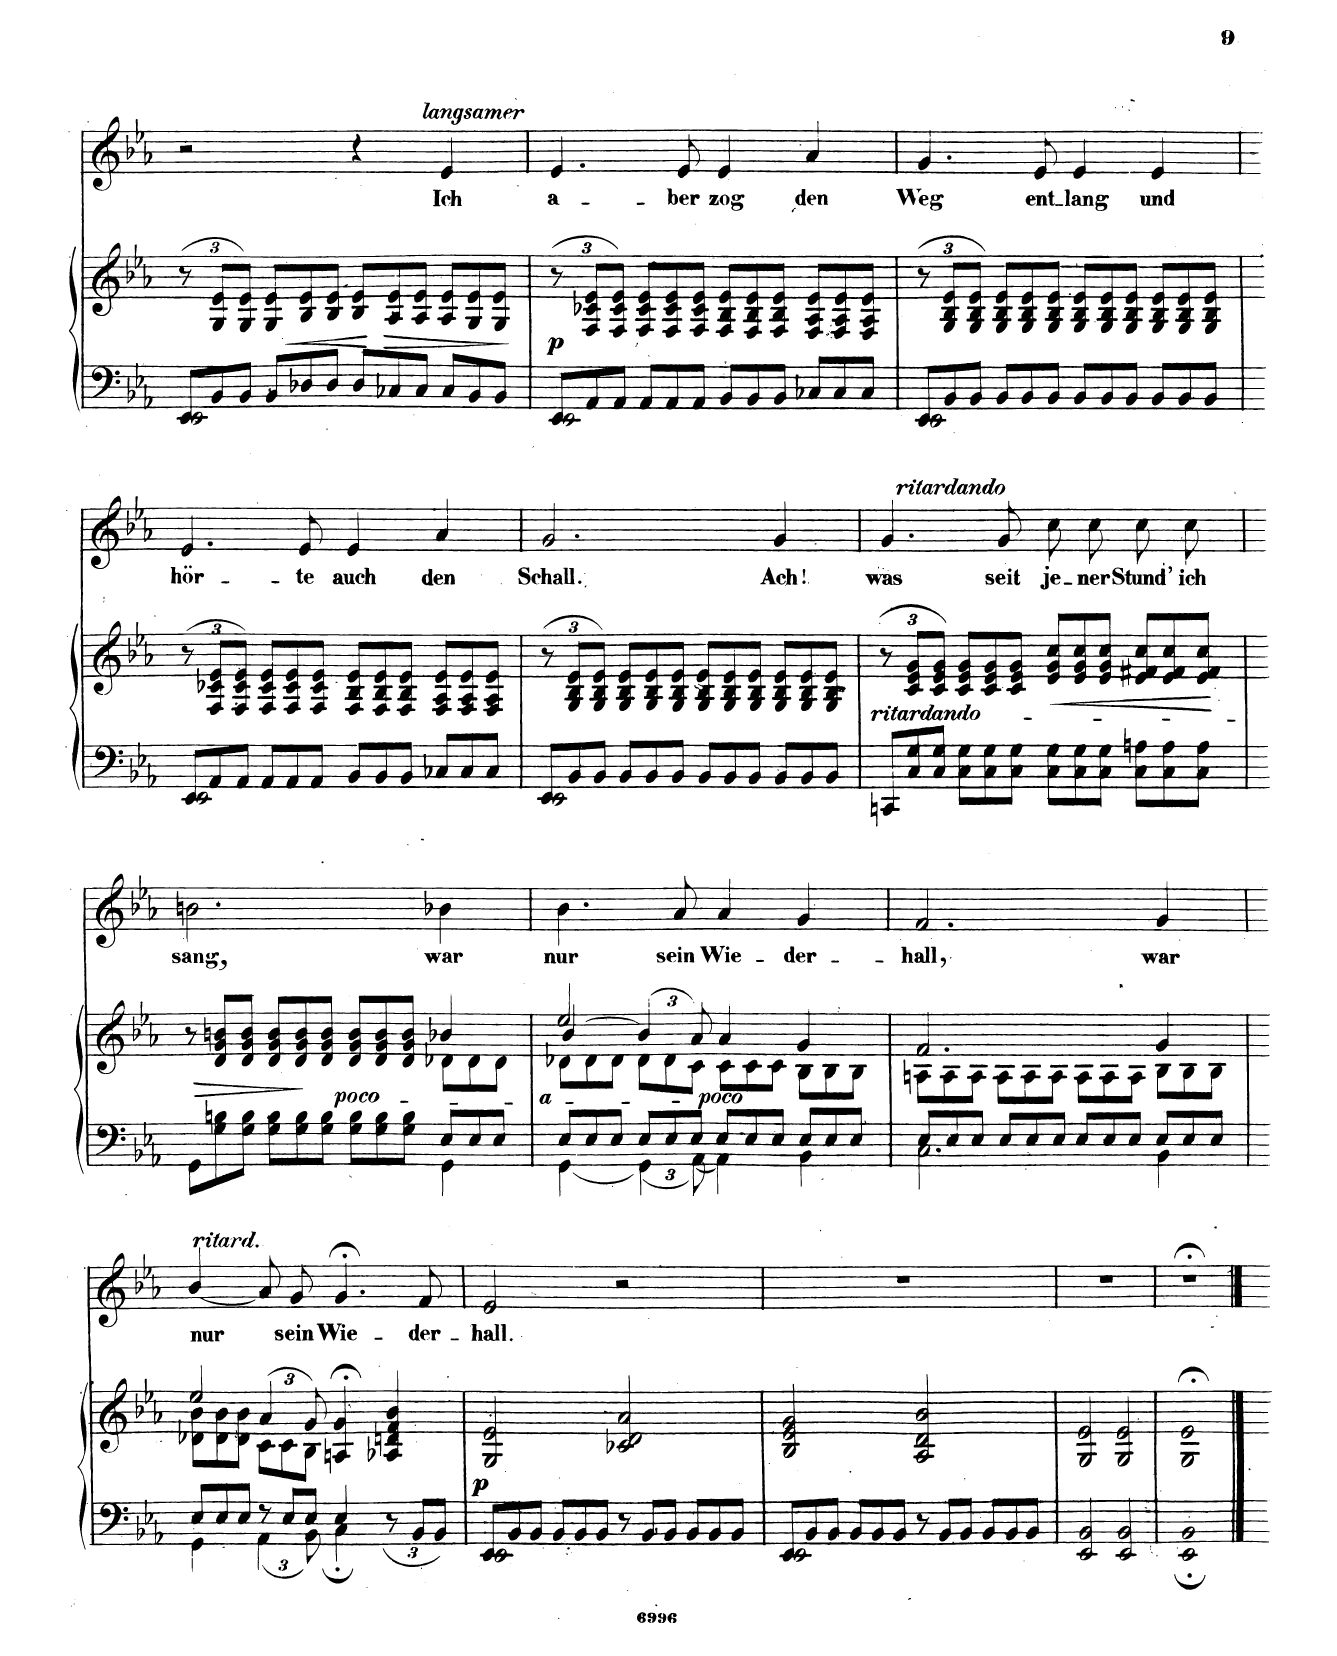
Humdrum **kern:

**kern	**kern	**dynam	**kern	**text
*part2	*part2	*part2	*part1	*part1
*staff3	*staff2	*staff2/3	*staff1	*staff1
*I"Piano	*	*	*I"Voice	*
*I'Pno	*	*	*	*
*clefF4	*clefG2	*	*clefG2	*
*k[b-e-a-]	*k[b-e-a-]	*	*k[b-e-a-]	*
*M4/4	*M4/4	*	*M4/4	*
*met(c)	*met(c)	*	*met(c)	*
*Xbrackettup	*	*	*	*
=42	=42	=42	=42	=42
*^	*^	*	*	*
12EE-/L	1EE-	1ryy	12r	.	2r	.
12BB-/	.	.	12G/ 12e-/L	.	.	.
12BB-/J	.	.	12G/ 12e-/J	.	.	.
*	*	*	*Xbrackettup	*	*	*
!	!	!	!	!LO:HP:b	!	!
12BB-/L	.	.	12G/ 12e-/L	<	.	.
12D-X/	.	.	12B-/ 12e-/	.	.	.
12D-/J	.	.	12B-/ 12e-/J	.	.	.
12D-/L	.	.	12B-/ 12e-/L	[	4r	.
!	!	!	!	!LO:HP:b	!	!
12C-X/	.	.	12A-/ 12e-/	>	.	.
12C-/J	.	.	12A-/ 12e-/J	.	.	.
!	!	!	!	!	!LO:TX:a:i:t=langsamer	!
12C-/L	.	.	12A-/ 12e-/L	.	4e-/	Ich
12BB-/	.	.	12G/ 12e-/	.	.	.
12BB-/J	.	.	12G/ 12e-/J	.	.	.
=43	=43	=43	=43	=43	=43	=43
*	*	*	*brackettup	*	*	*
!	!	!	!	!LO:DY:a	!	!
12EE-/L	1EE-	1ryy	12r	p	4.e-/	a-
12AA-/	.	.	12F/ 12c-X/ 12e-/L	.	.	.
12AA-/J	.	.	12F/ 12c-/ 12e-/J	.	.	.
*	*	*	*Xbrackettup	*	*	*
12AA-/L	.	.	12F/ 12c-/ 12e-/L	.	.	.
12AA-/	.	.	12F/ 12c-/ 12e-/	.	.	.
.	.	.	.	.	8e-/	-ber
12AA-/J	.	.	12F/ 12c-/ 12e-/J	.	.	.
12BB-/L	.	.	12F/ 12B-/ 12e-/L	.	4e-/	zog
12BB-/	.	.	12F/ 12B-/ 12e-/	.	.	.
12BB-/J	.	.	12F/ 12B-/ 12e-/J	.	.	.
12C-X/L	.	.	12F/ 12A-/ 12e-/L	.	4a-/	den
12C-/	.	.	12F/ 12A-/ 12e-/	.	.	.
12C-/J	.	.	12F/ 12A-/ 12e-/J	.	.	.
=44	=44	=44	=44	=44	=44	=44
*	*	*	*brackettup	*	*	*
12EE-/L	1EE-	1ryy	12r	.	4.g/	Weg
12BB-/	.	.	12G/ 12B-/ 12e-/L	.	.	.
12BB-/J	.	.	12G/ 12B-/ 12e-/J	.	.	.
*	*	*	*Xbrackettup	*	*	*
12BB-/L	.	.	12G/ 12B-/ 12e-/L	.	.	.
12BB-/	.	.	12G/ 12B-/ 12e-/	.	.	.
.	.	.	.	.	8e-/	ent-
12BB-/J	.	.	12G/ 12B-/ 12e-/J	.	.	.
12BB-/L	.	.	12G/ 12B-/ 12e-/L	.	4e-/	-lang
12BB-/	.	.	12G/ 12B-/ 12e-/	.	.	.
12BB-/J	.	.	12G/ 12B-/ 12e-/J	.	.	.
12BB-/L	.	.	12G/ 12B-/ 12e-/L	.	4e-/	und
12BB-/	.	.	12G/ 12B-/ 12e-/	.	.	.
12BB-/J	.	.	12G/ 12B-/ 12e-/J	.	.	.
=45	=45	=45	=45	=45	=45	=45
*	*	*	*brackettup	*	*	*
1EE-	12EE-/L	1ryy	12r	.	4.e-/	hör-
.	12AA-/	.	12F/ 12c-X/ 12e-/L	.	.	.
.	12AA-/J	.	12F/ 12c-/ 12e-/J	.	.	.
*	*	*	*Xbrackettup	*	*	*
.	12AA-/L	.	12F/ 12c-/ 12e-/L	.	.	.
.	12AA-/	.	12F/ 12c-/ 12e-/	.	.	.
.	.	.	.	.	8e-/	-te
.	12AA-/J	.	12F/ 12c-/ 12e-/J	.	.	.
.	12BB-/L	.	12F/ 12B-/ 12e-/L	.	4e-/	auch
.	12BB-/	.	12F/ 12B-/ 12e-/	.	.	.
.	12BB-/J	.	12F/ 12B-/ 12e-/J	.	.	.
.	12C-X/L	.	12F/ 12A-/ 12e-/L	.	4a-/	den
.	12C-/	.	12F/ 12A-/ 12e-/	.	.	.
.	12C-/J	.	12F/ 12A-/ 12e-/J	.	.	.
=46	=46	=46	=46	=46	=46	=46
*	*	*	*brackettup	*	*	*
1EE-	12EE-/L	1ryy	12r	.	2.g/	Schall.
.	12BB-/	.	12G/ 12B-/ 12e-/L	.	.	.
.	12BB-/J	.	12G/ 12B-/ 12e-/J	.	.	.
*	*	*	*Xbrackettup	*	*	*
.	12BB-/L	.	12G/ 12B-/ 12e-/L	.	.	.
.	12BB-/	.	12G/ 12B-/ 12e-/	.	.	.
.	12BB-/J	.	12G/ 12B-/ 12e-/J	.	.	.
.	12BB-/L	.	12G/ 12B-/ 12e-/L	.	.	.
.	12BB-/	.	12G/ 12B-/ 12e-/	.	.	.
.	12BB-/J	.	12G/ 12B-/ 12e-/J	.	.	.
.	12BB-/L	.	12G/ 12B-/ 12e-/L	.	4g/	Ach!
.	12BB-/	.	12G/ 12B-/ 12e-/	.	.	.
.	12BB-/J	.	12G/ 12B-/ 12e-/J	.	.	.
=47	=47	=47	=47	=47	=47	=47
*	*	*	*brackettup	*	*	*
!	!	!	!	!	!LO:TX:a:i:t=ritardando	!
!LO:TX:i:t=ritardando      -      -      -      -      -      -      -	!	!	!	!	!	!
1ryy	12CCn/L	1ryy	12r	.	4.g/	was
.	12C/ 12G/	.	12c/ 12e-/ 12g/L	.	.	.
.	12C/ 12G/J	.	12c/ 12e-/ 12g/J	.	.	.
*	*	*	*Xbrackettup	*	*	*
.	12C\ 12G\L	.	12c/ 12e-/ 12g/L	.	.	.
.	12C\ 12G\	.	12c/ 12e-/ 12g/	.	.	.
.	.	.	.	.	8g/	seit
.	12C\ 12G\J	.	12c/ 12e-/ 12g/J	.	.	.
!	!	!	!	!LO:HP:b	!	!
.	12C\ 12G\L	.	12e-/ 12g/ 12cc/L	<	8cc\L	je-
.	12C\ 12G\	.	12e-/ 12g/ 12cc/	.	.	.
.	.	.	.	.	8cc\J	-ner
.	12C\ 12G\J	.	12e-/ 12g/ 12cc/J	.	.	.
.	12C\ 12An\L	.	12e-/ 12f#X/ 12cc/L	.	8cc\L	Stund'
.	12C\ 12A\	.	12e-/ 12f#/ 12cc/	.	.	.
.	.	.	.	.	8cc\J	ich
.	12C\ 12A\J	.	12e-/ 12f#/ 12cc/J	.	.	.
*v	*v	*	*	*	*	*
*	*v	*v	*	*	*
.	.	]	.	.
=48	=48	=48	=48	=48
*^	*	*	*	*
*	*	*brackettup	*	*	*
*	*	*^	*	*	*
12GG\L	2.ryy	12r	2.ryy	.	2.bn\	sang,
12G\ 12Bn\	.	12d/ 12g/ 12bn/L	.	.	.	.
12G\ 12B\J	.	12d/ 12g/ 12b/J	.	.	.	.
*	*	*Xbrackettup	*	*	*	*
12G\ 12B\L	.	12d/ 12g/ 12b/L	.	[	.	.
12G\ 12B\	.	12d/ 12g/ 12b/	.	.	.	.
!LO:TX:i:t=poco             -       -       -       a     -           -         poco	!	!	!	!	!	!
12G\ 12B\J	.	12d/ 12g/ 12b/J	.	.	.	.
12G\ 12B\L	.	12d/ 12g/ 12b/L	.	.	.	.
12G\ 12B\	.	12d/ 12g/ 12b/	.	.	.	.
12G\ 12B\J	.	12d/ 12g/ 12b/J	.	.	.	.
12E-/L	4GG\	4b-X/	12d-X\L	.	4b-X\	war
12E-/	.	.	12d-\	.	.	.
12E-/J	.	.	12d-\J	.	.	.
=49	=49	=49	=49	=49	=49	=49
*	*	*	*^	*	*	*
[4GG\	12E-/L	[4b-/	12d-X\L	2ee-/	.	4.b-\	nur
.	12E-/	.	12d-\	.	.	.	.
.	12E-/J	.	12d-\J	.	.	.	.
*brackettup	*Xbrackettup	*brackettup	*Xbrackettup	*	*	*	*
6GG\]	12E-/L	6b-/]	12d-\L	.	.	.	.
.	12E-/	.	12d-\	.	.	.	.
.	.	.	.	.	.	8a-/	sein
12AA-\	12E-/J	12a-/	12c\J	.	.	.	.
4AA-\	12E-/L	4a-/	12c\L	2ryy	.	4a-/	Wie-
.	12E-/	.	12c\	.	.	.	.
.	12E-/J	.	12c\J	.	.	.	.
4BB-\	12E-/L	4g/	12B-\L	.	.	4g/	-der-
.	12E-/	.	12B-\	.	.	.	.
.	12E-/J	.	12B-\J	.	.	.	.
*	*	*	*v	*v	*	*	*
=50	=50	=50	=50	=50	=50	=50
2.C\	12E-/L	2.f/	12An\L	.	2.f/	-hall,
.	12E-/	.	12A\	.	.	.
.	12E-/J	.	12A\J	.	.	.
.	12E-/L	.	12A\L	.	.	.
.	12E-/	.	12A\	.	.	.
.	12E-/J	.	12A\J	.	.	.
.	12E-/L	.	12A\L	.	.	.
.	12E-/	.	12A\	.	.	.
.	12E-/J	.	12A\J	.	.	.
4BB-\	12E-/L	4g/	12B-\L	.	4g/	war
.	12E-/	.	12B-\	.	.	.
.	12E-/J	.	12B-\J	.	.	.
=51	=51	=51	=51	=51	=51	=51
*	*	*	*^	*	*	*
!	!	!	!	!	!	!LO:TX:a:i:t=ritard.	!
12E-/L	4AA-\	4ryy	12d-X\ 12b-\L	2ee-/	.	(4b-/	nur
12E-/	.	.	12d-\ 12b-\	.	.	.	.
12E-/J	.	.	12d-\ 12b-\J	.	.	.	.
*brackettup	*	*brackettup	*Xbrackettup	*	*	*	*
12r	6AA-\	6a-/	12c\L	.	.	8a-/L)	.
12E-/L	.	.	12c\	.	.	.	.
.	.	.	.	.	.	8g/J	sein
12E-/J	12BB-\	12g/	12B-\J	.	.	.	.
4E-/	4C;\	4An/;< 4g/;<	2ryy	2ryy	.	4.g;</	Wie-
12r	4ryy	4A-X/ 4dn/ 4f/ 4b-/	.	.	.	.	.
12BB-/L	.	.	.	.	.	.	.
.	.	.	.	.	.	8f/	-der-
12BB-/J	.	.	.	.	.	.	.
*	*	*v	*v	*v	*	*	*
=52	=52	=52	=52	=52	=52
*Xbrackettup	*	*	*	*	*
!	!	!	!LO:DY:b	!	!
12EE-/L	1EE-	2G/ 2e-/	p	2e-/	-hall.
12BB-/	.	.	.	.	.
12BB-/J	.	.	.	.	.
12BB-/L	.	.	.	.	.
12BB-/	.	.	.	.	.
12BB-/J	.	.	.	.	.
*brackettup	*	*	*	*	*
12r	.	2c-X/ 2d/ 2a-/	.	2r	.
12BB-/L	.	.	.	.	.
12BB-/J	.	.	.	.	.
*Xbrackettup	*	*	*	*	*
12BB-/L	.	.	.	.	.
12BB-/	.	.	.	.	.
12BB-/J	.	.	.	.	.
=53	=53	=53	=53	=53	=53
12EE-/L	1EE-	2B-/ 2e-/ 2g/	.	1r	.
12BB-/	.	.	.	.	.
12BB-/J	.	.	.	.	.
12BB-/L	.	.	.	.	.
12BB-/	.	.	.	.	.
12BB-/J	.	.	.	.	.
*brackettup	*	*	*	*	*
12r	.	2A-/ 2d/ 2b-/	.	.	.
12BB-/L	.	.	.	.	.
12BB-/J	.	.	.	.	.
*Xbrackettup	*	*	*	*	*
12BB-/L	.	.	.	.	.
12BB-/	.	.	.	.	.
12BB-/J	.	.	.	.	.
*v	*v	*	*	*	*
=54	=54	=54	=54	=54
2EE-/ 2BB-/	2G/ 2e-/	.	1r	.
2EE-/ 2BB-/	2G/ 2e-/	.	.	.
=55	=55	=55	=55	=55
1EE-; 1BB-;	1G;< 1e-;<	.	1r;<	.
==	==	==	==	==
*-	*-	*-	*-	*-
